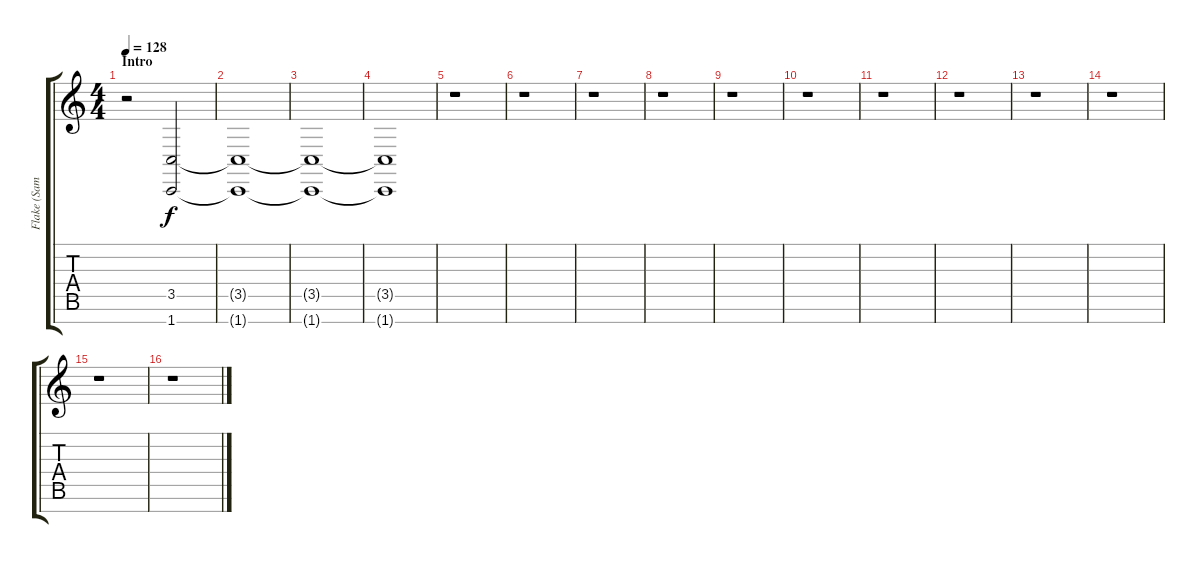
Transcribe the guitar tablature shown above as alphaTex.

\track ("Flake (Sample 1)" "Flake (Sam") {instrument seashore}
\staff {score tabs}
\tuning (E4 B3 G3 D3 A2 E2 B1) {hide}
\ts (4 4)
\section ("" "Intro")
\tempo 128
\clef g2
\ks c
r.2{dy f instrument seashore} (3.5 1.7).2 |
(3.5{t} 1.7{t}).1 |
(3.5{t} 1.7{t}).1 |
(3.5{t} 1.7{t}).1 |
r.1 |
r.1 |
r.1 |
r.1 |
r.1 |
r.1 |
r.1 |
r.1 |
r.1 |
r.1 |
r.1 |
r.1
